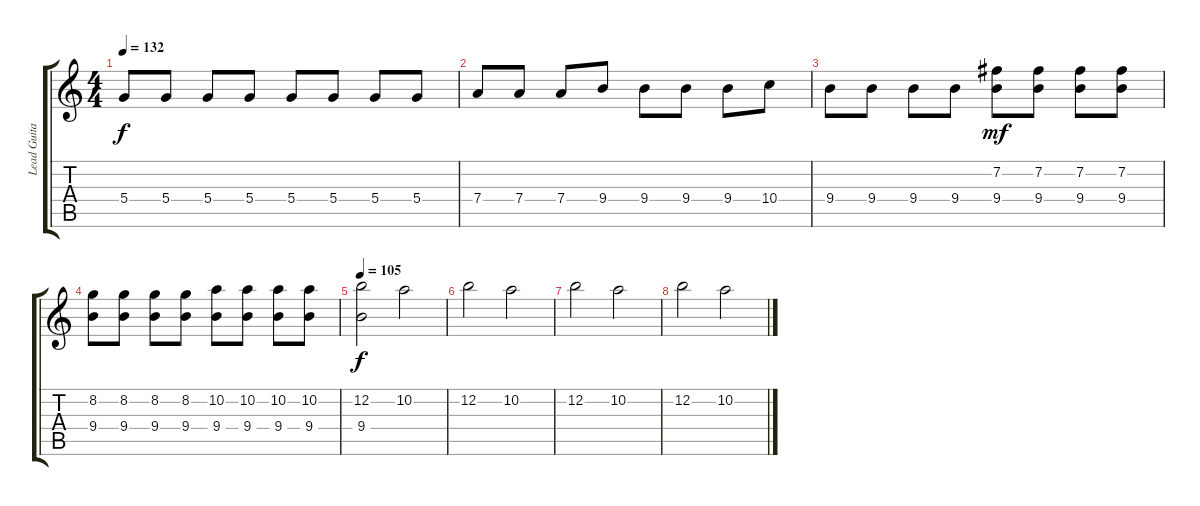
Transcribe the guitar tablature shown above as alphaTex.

\track ("Lead Guitar" "Lead Guita") {instrument electricguitarclean}
\staff {score tabs}
\tuning (E4 B3 G3 D3 A2 E2) {hide}
\ts (4 4)
\tempo 132
\clef g2
\ks c
5.4.8{dy f} 5.4.8 5.4.8 5.4.8 5.4.8 5.4.8 5.4.8 5.4.8 |
7.4.8 7.4.8 7.4.8 9.4.8 9.4.8 9.4.8 9.4.8 10.4.8 |
9.4.8 9.4.8 9.4.8 9.4.8 (7.2 9.4).8{dy mf} (7.2 9.4).8 (7.2 9.4).8 (7.2 9.4).8 |
(8.2 9.4).8 (8.2 9.4).8 (8.2 9.4).8 (8.2 9.4).8 (10.2 9.4).8 (10.2 9.4).8 (10.2 9.4).8 (10.2 9.4).8 |
\tempo 105
(12.2 9.4).2{dy f} 10.2.2 |
12.2.2 10.2.2 |
12.2.2 10.2.2 |
12.2.2 10.2.2
